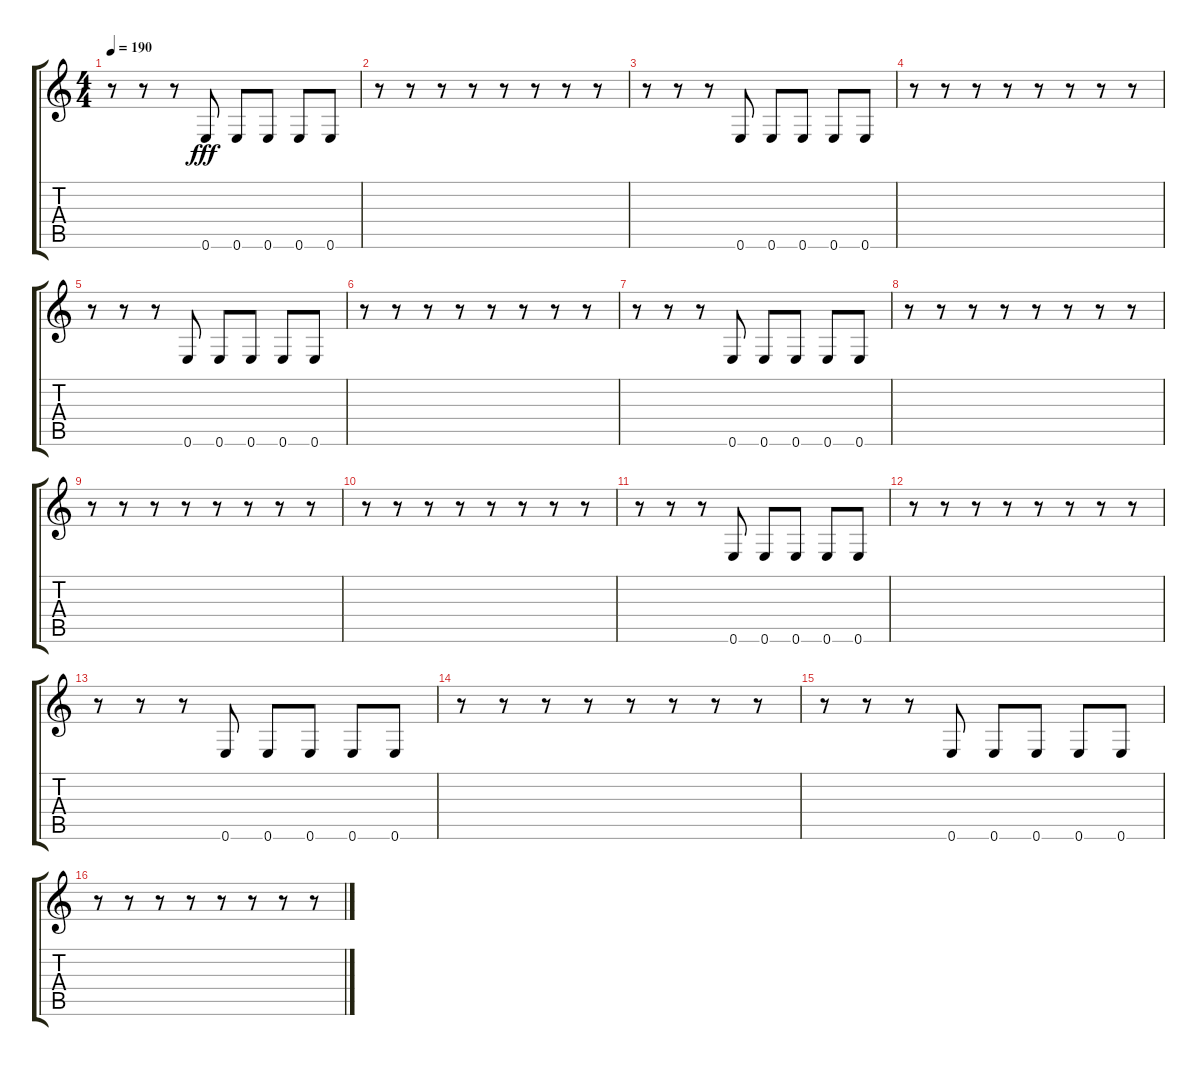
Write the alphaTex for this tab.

\track "" {instrument electricbasspick}
\staff {score tabs}
\tuning (E4 B3 G3 D3 A2 E2) {hide}
\ts (4 4)
\tempo 190
\clef g2
\ks c
r.8{dy fff} r.8 r.8 0.6.8 0.6.8 0.6.8 0.6.8 0.6.8 |
r.8 r.8 r.8 r.8 r.8 r.8 r.8 r.8 |
r.8 r.8 r.8 0.6.8 0.6.8 0.6.8 0.6.8 0.6.8 |
r.8 r.8 r.8 r.8 r.8 r.8 r.8 r.8 |
r.8 r.8 r.8 0.6.8 0.6.8 0.6.8 0.6.8 0.6.8 |
r.8 r.8 r.8 r.8 r.8 r.8 r.8 r.8 |
r.8 r.8 r.8 0.6.8 0.6.8 0.6.8 0.6.8 0.6.8 |
r.8 r.8 r.8 r.8 r.8 r.8 r.8 r.8 |
r.8 r.8 r.8 r.8 r.8 r.8 r.8 r.8 |
r.8 r.8 r.8 r.8 r.8 r.8 r.8 r.8 |
r.8 r.8 r.8 0.6.8 0.6.8 0.6.8 0.6.8 0.6.8 |
r.8 r.8 r.8 r.8 r.8 r.8 r.8 r.8 |
r.8 r.8 r.8 0.6.8 0.6.8 0.6.8 0.6.8 0.6.8 |
r.8 r.8 r.8 r.8 r.8 r.8 r.8 r.8 |
r.8 r.8 r.8 0.6.8 0.6.8 0.6.8 0.6.8 0.6.8 |
r.8 r.8 r.8 r.8 r.8 r.8 r.8 r.8
